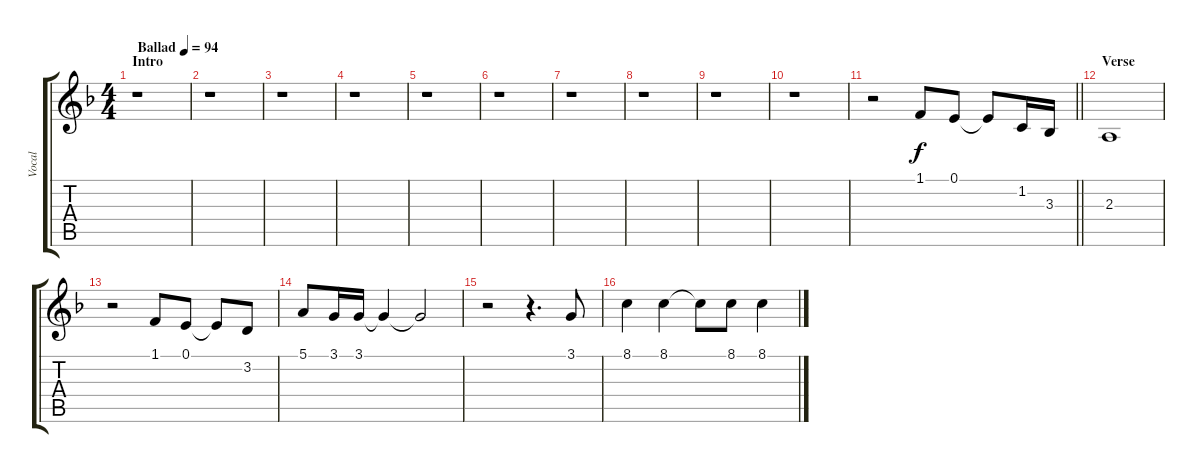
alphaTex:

\track ("Vocal" "Vocal") {instrument acousticgrandpiano}
\staff {score tabs}
\tuning (E4 B3 G3 D3 A2 E2) {hide}
\ts (4 4)
\section ("" "Intro")
\tempo (94 "Ballad")
\clef g2
\ks dminor
r.1{dy f instrument acousticgrandpiano} |
r.1 |
r.1 |
r.1 |
r.1 |
r.1 |
r.1 |
r.1 |
r.1 |
r.1 |
\barLineRight lightlight
r.2 1.1.8 0.1.8 0.1{t}.8 1.2.16 3.3.16 |
\section ("" "Verse")
2.3.1 |
r.2 1.1.8 0.1.8 0.1{t}.8 3.2.8 |
5.1.8 3.1.16 3.1.16 3.1{t}.4 3.1{t}.2 |
r.2 r.4{d} 3.1.8 |
8.1.4 8.1.4 8.1{t}.8 8.1.8 8.1.4
